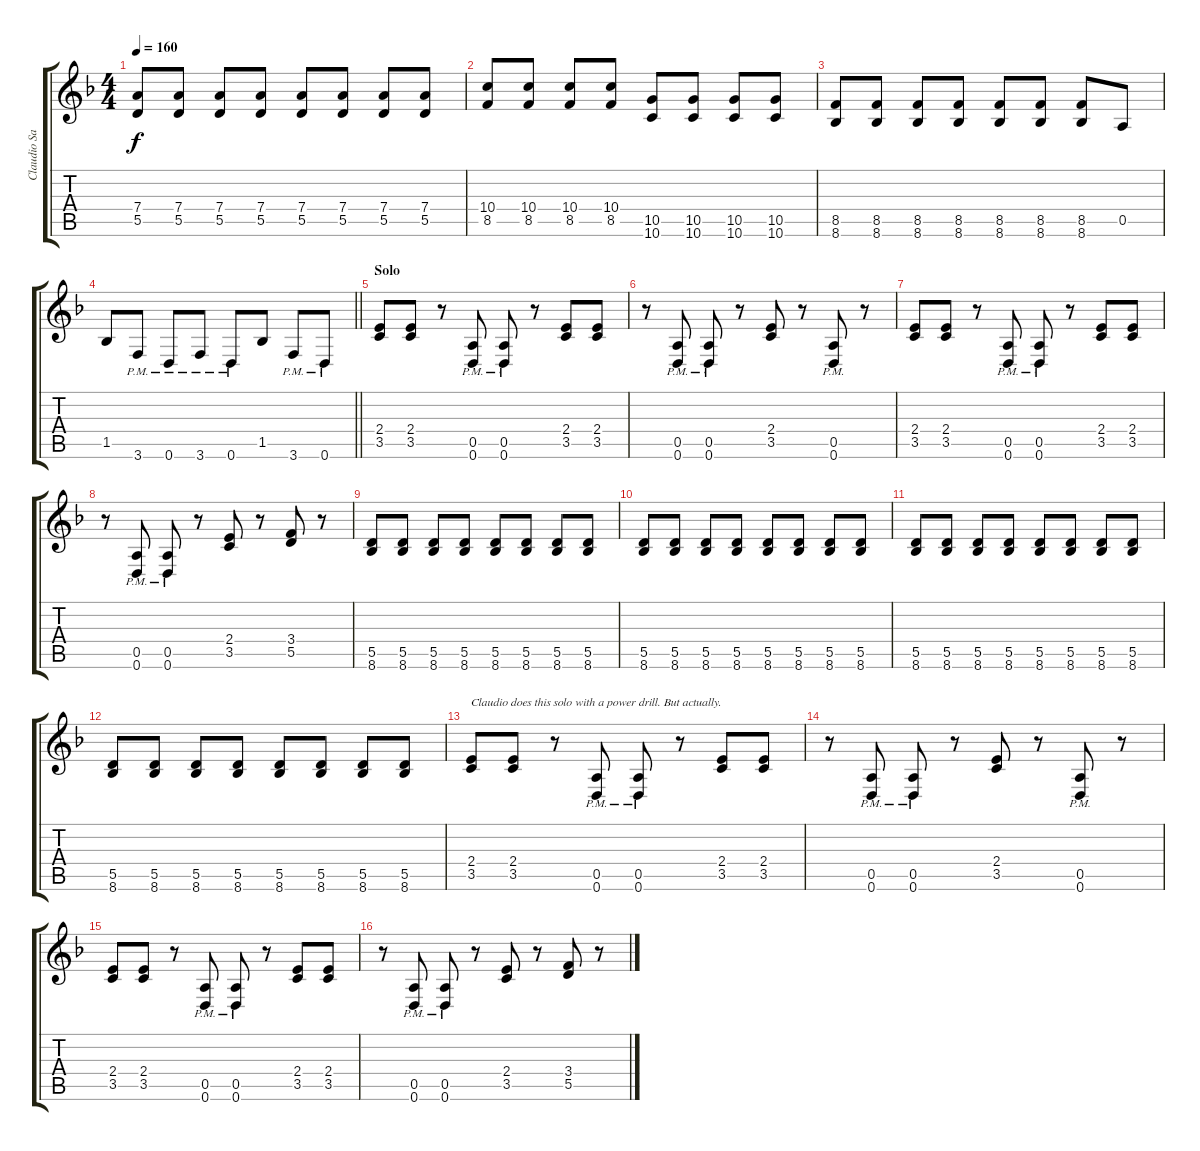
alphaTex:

\track ("Claudio Sanchez" "Claudio Sa") {instrument distortionguitar}
\staff {score tabs}
\tuning (E4 B3 G3 D3 A2 D2) {hide}
\ts (4 4)
\tempo 160
\clef g2
\ks dminor
(7.4 5.5).8{dy f} (7.4 5.5).8 (7.4 5.5).8 (7.4 5.5).8 (7.4 5.5).8 (7.4 5.5).8 (7.4 5.5).8 (7.4 5.5).8 |
(10.4 8.5).8 (10.4 8.5).8 (10.4 8.5).8 (10.4 8.5).8 (10.5 10.6).8 (10.5 10.6).8 (10.5 10.6).8 (10.5 10.6).8 |
(8.5 8.6).8 (8.5 8.6).8 (8.5 8.6).8 (8.5 8.6).8 (8.5 8.6).8 (8.5 8.6).8 (8.5 8.6).8 0.5.8 |
\barLineRight lightlight
1.5.8 3.6{pm}.8 0.6{pm}.8 3.6{pm}.8 0.6{pm}.8 1.5.8 3.6{pm}.8 0.6{pm}.8 |
\section ("" "Solo")
(2.4 3.5).8 (2.4 3.5).8 r.8 (0.5{pm} 0.6{pm}).8 (0.5{pm} 0.6{pm}).8 r.8 (2.4 3.5).8 (2.4 3.5).8 |
r.8 (0.5{pm} 0.6{pm}).8 (0.5{pm} 0.6{pm}).8 r.8 (2.4 3.5).8 r.8 (0.5{pm} 0.6{pm}).8 r.8 |
(2.4 3.5).8 (2.4 3.5).8 r.8 (0.5{pm} 0.6{pm}).8 (0.5{pm} 0.6{pm}).8 r.8 (2.4 3.5).8 (2.4 3.5).8 |
r.8 (0.5{pm} 0.6{pm}).8 (0.5{pm} 0.6{pm}).8 r.8 (2.4 3.5).8 r.8 (3.4 5.5).8 r.8 |
(5.5 8.6).8 (5.5 8.6).8 (5.5 8.6).8 (5.5 8.6).8 (5.5 8.6).8 (5.5 8.6).8 (5.5 8.6).8 (5.5 8.6).8 |
(5.5 8.6).8 (5.5 8.6).8 (5.5 8.6).8 (5.5 8.6).8 (5.5 8.6).8 (5.5 8.6).8 (5.5 8.6).8 (5.5 8.6).8 |
(5.5 8.6).8 (5.5 8.6).8 (5.5 8.6).8 (5.5 8.6).8 (5.5 8.6).8 (5.5 8.6).8 (5.5 8.6).8 (5.5 8.6).8 |
(5.5 8.6).8 (5.5 8.6).8 (5.5 8.6).8 (5.5 8.6).8 (5.5 8.6).8 (5.5 8.6).8 (5.5 8.6).8 (5.5 8.6).8 |
(2.4 3.5).8{txt "Claudio does this solo with a power drill. But actually."} (2.4 3.5).8 r.8 (0.5{pm} 0.6{pm}).8 (0.5{pm} 0.6{pm}).8 r.8 (2.4 3.5).8 (2.4 3.5).8 |
r.8 (0.5{pm} 0.6{pm}).8 (0.5{pm} 0.6{pm}).8 r.8 (2.4 3.5).8 r.8 (0.5{pm} 0.6{pm}).8 r.8 |
(2.4 3.5).8 (2.4 3.5).8 r.8 (0.5{pm} 0.6{pm}).8 (0.5{pm} 0.6{pm}).8 r.8 (2.4 3.5).8 (2.4 3.5).8 |
r.8 (0.5{pm} 0.6{pm}).8 (0.5{pm} 0.6{pm}).8 r.8 (2.4 3.5).8 r.8 (3.4 5.5).8 r.8
